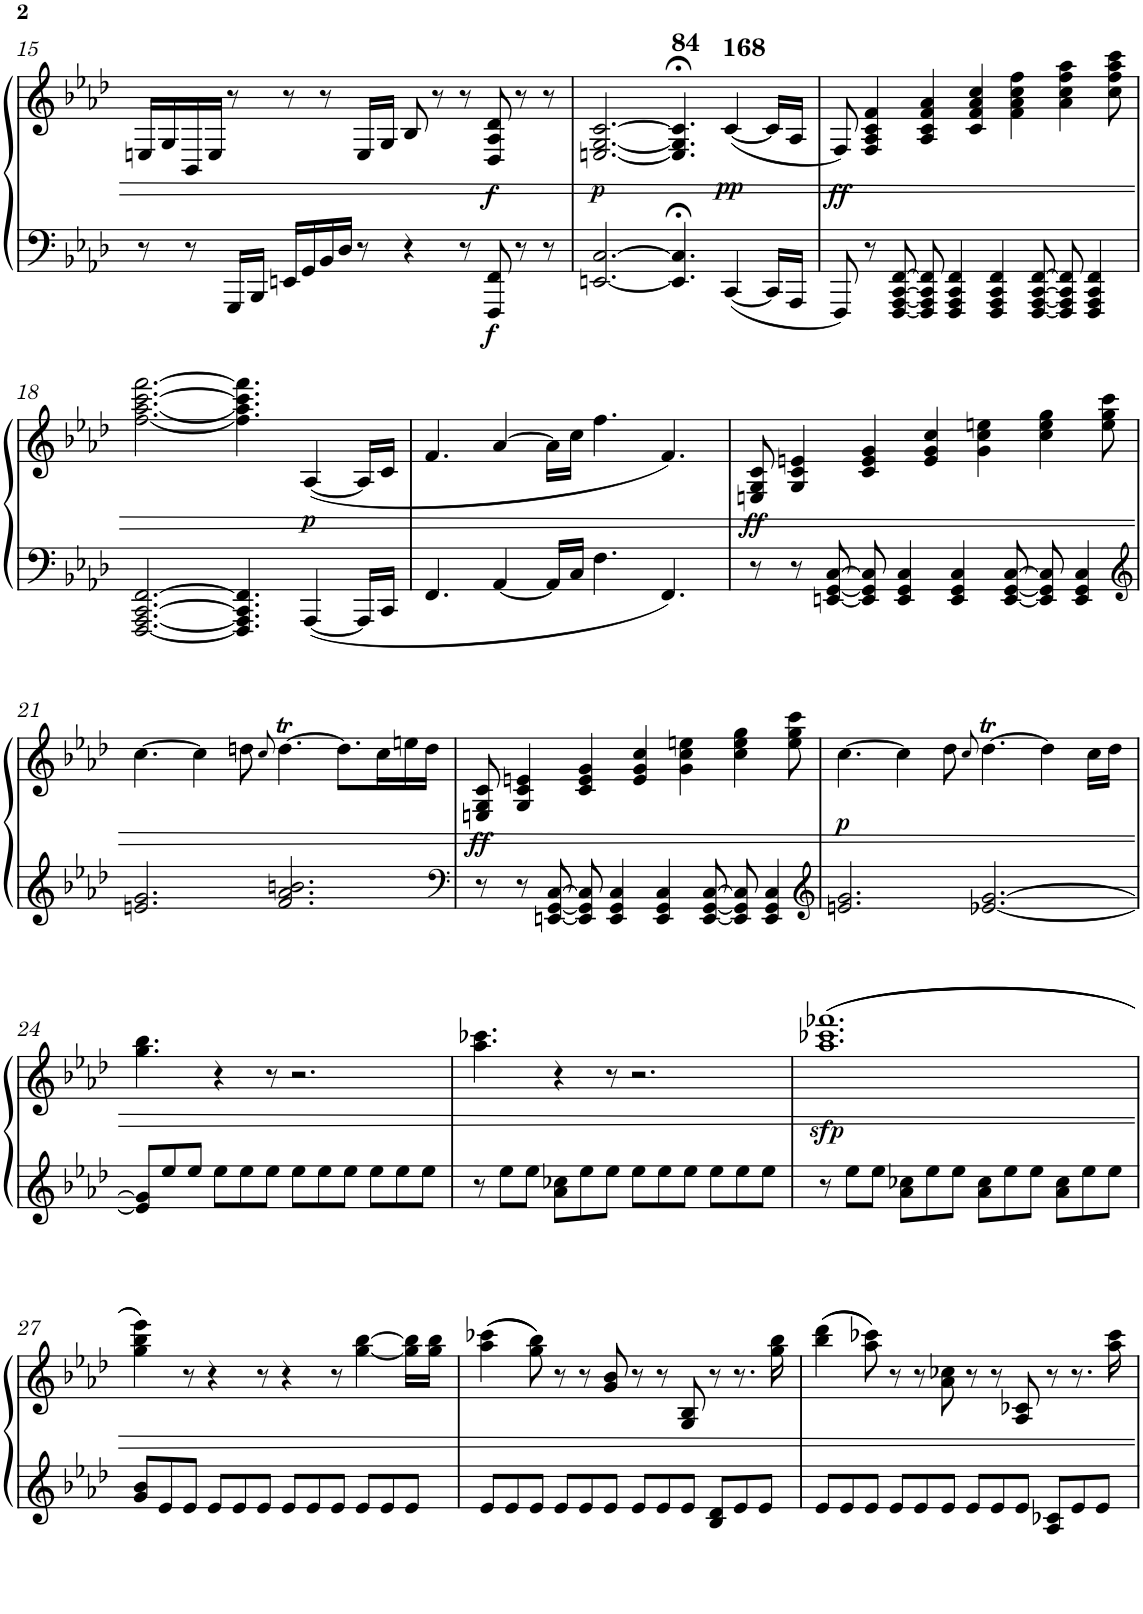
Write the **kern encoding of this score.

**kern	**kern	**dynam
*part1	*part1	*part1
*staff2	*staff1	*staff1/2
*I"Piano	*	*
*I'Pno	*	*
!!LO:PB:g=z
*clefF4	*clefG2	*
*k[b-e-a-d-]	*k[b-e-a-d-]	*
*A-:	*A-:	*
*M12/8	*M12/8	*
=15	=15	=15
8r	16En/LL	.
.	16G/	.
8r	16BB-/	.
.	16E/JJ	.
16GGG/LL	8r	.
16BBB-/JJ	.	.
16EEn/LL	8r	.
16GG/	.	.
16BB-/	8r	.
16D-/JJ	.	.
8r	16E/LL	.
.	16G/JJ	.
4r	8B-/	.
.	8r	.
8r	8r	.
!	!	!LO:DY:b=2
!	!	!LO:DY:n=1:b
8FFF/ 8FF/	8D-/ 8A-/ 8d-/	f f
8r	8r	.
8r	8r	.
=16	=16	=16
!	!	!LO:DY:b
[2.EEn/ [2.C/	[2.En/ [2.G/ [2.c/	p
!	!LO:TX:a:B:t=84	!
4.EE/];< 4.C/];<	4.E/];< 4.G/];< 4.c/];<	.
!	!LO:TX:a:B:t=168	!
!	!	!LO:DY:b
[4CC/	(<[4c/	pp
16CC/LL]	16c/LL]	.
16AAA-/JJ	16A-/JJ	.
=17	=17	=17
!	!	!LO:DY:b
8FFF/	8F/)	ff
8r	4F/ 4A-/ 4c/ 4f/	.
[8FFF/ [8AAA-/ [8CC/ [8FF/	.	.
8FFF/] 8AAA-/] 8CC/] 8FF/]	4A-/ 4c/ 4f/ 4a-/	.
4FFF/ 4AAA-/ 4CC/ 4FF/	.	.
.	4c/ 4f/ 4a-/ 4cc/	.
4FFF/ 4AAA-/ 4CC/ 4FF/	.	.
.	4f\ 4a-\ 4cc\ 4ff\	.
[8FFF/ [8AAA-/ [8CC/ [8FF/	.	.
8FFF/] 8AAA-/] 8CC/] 8FF/]	4a-\ 4cc\ 4ff\ 4aa-\	.
4FFF/ 4AAA-/ 4CC/ 4FF/	.	.
.	8cc\ 8ff\ 8aa-\ 8ccc\	.
!!LO:LB:g=z
=18	=18	=18
[2.FFF/ [2.AAA-/ [2.CC/ [2.FF/	[2.ff\ [2.aa-\ [2.ccc\ [2.fff\	.
4.FFF/] 4.AAA-/] 4.CC/] 4.FF/]	4.ff\] 4.aa-\] 4.ccc\] 4.fff\]	.
!	!	!LO:DY:b
[4AAA-/	(<[4A-/	p
16AAA-/LL]	16A-/LL]	.
16CC/JJ	16c/JJ	.
=19	=19	=19
4.FF/	4.f/	.
[4AA-/	[4a-/	.
16AA-/LL]	16a-\LL]	.
16C/JJ	16cc\JJ	.
4.F\	4.ff\	.
4.FF/	4.f/)	.
=20	=20	=20
!	!	!LO:DY:b
8r	8En/ 8G/ 8c/	ff
8r	4G/ 4c/ 4en/	.
[8EEn/ [8GG/ [8C/	.	.
8EE/] 8GG/] 8C/]	4c/ 4e/ 4g/	.
4EE/ 4GG/ 4C/	.	.
.	4e/ 4g/ 4cc/	.
4EE/ 4GG/ 4C/	.	.
.	4g\ 4cc\ 4een\	.
[8EE/ [8GG/ [8C/	.	.
8EE/] 8GG/] 8C/]	4cc\ 4ee\ 4gg\	.
4EE/ 4GG/ 4C/	.	.
.	8ee\ 8gg\ 8ccc\	.
!!LO:LB:g=z
=21	=21	=21
*clefG2	*	*
2.en/ 2.g/	[4.cc\	.
.	4cc\]	.
.	8ddn\	.
.	8qcc/	.
2.f/ 2.a-/ 2.bn/	[4.ddt\	.
.	8.dd\L]	.
.	16cc\L	.
.	16een\	.
.	16dd\JJ	.
=22	=22	=22
*clefF4	*	*
!	!	!LO:DY:b
8r	8En/ 8G/ 8c/	ff
8r	4G/ 4c/ 4en/	.
[8EEn/ [8GG/ [8C/	.	.
8EE/] 8GG/] 8C/]	4c/ 4e/ 4g/	.
4EE/ 4GG/ 4C/	.	.
.	4e/ 4g/ 4cc/	.
4EE/ 4GG/ 4C/	.	.
.	4g\ 4cc\ 4een\	.
[8EE/ [8GG/ [8C/	.	.
8EE/] 8GG/] 8C/]	4cc\ 4ee\ 4gg\	.
4EE/ 4GG/ 4C/	.	.
.	8ee\ 8gg\ 8ccc\	.
=23	=23	=23
*clefG2	*	*
!	!	!LO:DY:b
2.en/ 2.g/	[4.cc\	p
.	4cc\]	.
.	8dd-\	.
.	8qcc/	.
[2.e-X/ [2.g/	[4.dd-T\	.
.	4dd-\]	.
.	16cc\LL	.
.	16dd-\JJ	.
!!LO:LB:g=z
=24	=24	=24
8e-/] 8g/]L	4.gg\ 4.bb-\	.
8ee-/	.	.
8ee-/J	.	.
8ee-\L	4r	.
8ee-\	.	.
8ee-\J	8r	.
8ee-\L	2.r	.
8ee-\	.	.
8ee-\J	.	.
8ee-\L	.	.
8ee-\	.	.
8ee-\J	.	.
=25	=25	=25
8r	4.aa-\ 4.ccc-X\	.
8ee-\L	.	.
8ee-\J	.	.
8a-\ 8cc-X\L	4r	.
8ee-\	.	.
8ee-\J	8r	.
8ee-\L	2.r	.
8ee-\	.	.
8ee-\J	.	.
8ee-\L	.	.
8ee-\	.	.
8ee-\J	.	.
=26	=26	=26
!	!	!LO:DY:b
8r	(>(>1.aa- 1.ccc-X 1.fff-X	sfp
8ee-\L	.	.
8ee-\J	.	.
8a-\ 8cc-X\L	.	.
8ee-\	.	.
8ee-\J	.	.
8a-\ 8cc-\L	.	.
8ee-\	.	.
8ee-\J	.	.
8a-\ 8cc-\L	.	.
8ee-\	.	.
8ee-\J	.	.
!!LO:LB:g=z
=27	=27	=27
8g/ 8b-/L	4gg\ 4bb-\ 4eee-\))	.
8e-/	.	.
8e-/J	8r	.
8e-/L	4r	.
8e-/	.	.
8e-/J	8r	.
8e-/L	4r	.
8e-/	.	.
8e-/J	8r	.
8e-/L	[4gg\ [4bb-\	.
8e-/	.	.
8e-/J	16gg\] 16bb-\]LL	.
.	16gg\ 16bb-\JJ	.
=28	=28	=28
8e-/L	(>(>4aa-\ 4ccc-X\	.
8e-/	.	.
8e-/J	8gg\ 8bb-\))	.
8e-/L	8r	.
8e-/	8r	.
8e-/J	8g/ 8b-/	.
8e-/L	8r	.
8e-/	8r	.
8e-/J	8G/ 8B-/	.
8B-/ 8d-/L	8r	.
8e-/	8.r	.
8e-/J	.	.
.	16gg\ 16bb-\	.
=29	=29	=29
8e-/L	(>(>4bb-\ 4ddd-\	.
8e-/	.	.
8e-/J	8aa-\ 8ccc-X\))	.
8e-/L	8r	.
8e-/	8r	.
8e-/J	8a-\ 8cc-X\	.
8e-/L	8r	.
8e-/	8r	.
8e-/J	8A-/ 8c-X/	.
8A-/ 8c-X/L	8r	.
8e-/	8.r	.
8e-/J	.	.
.	16aa-\ 16ccc-\	.
=	=	=
*-	*-	*-
